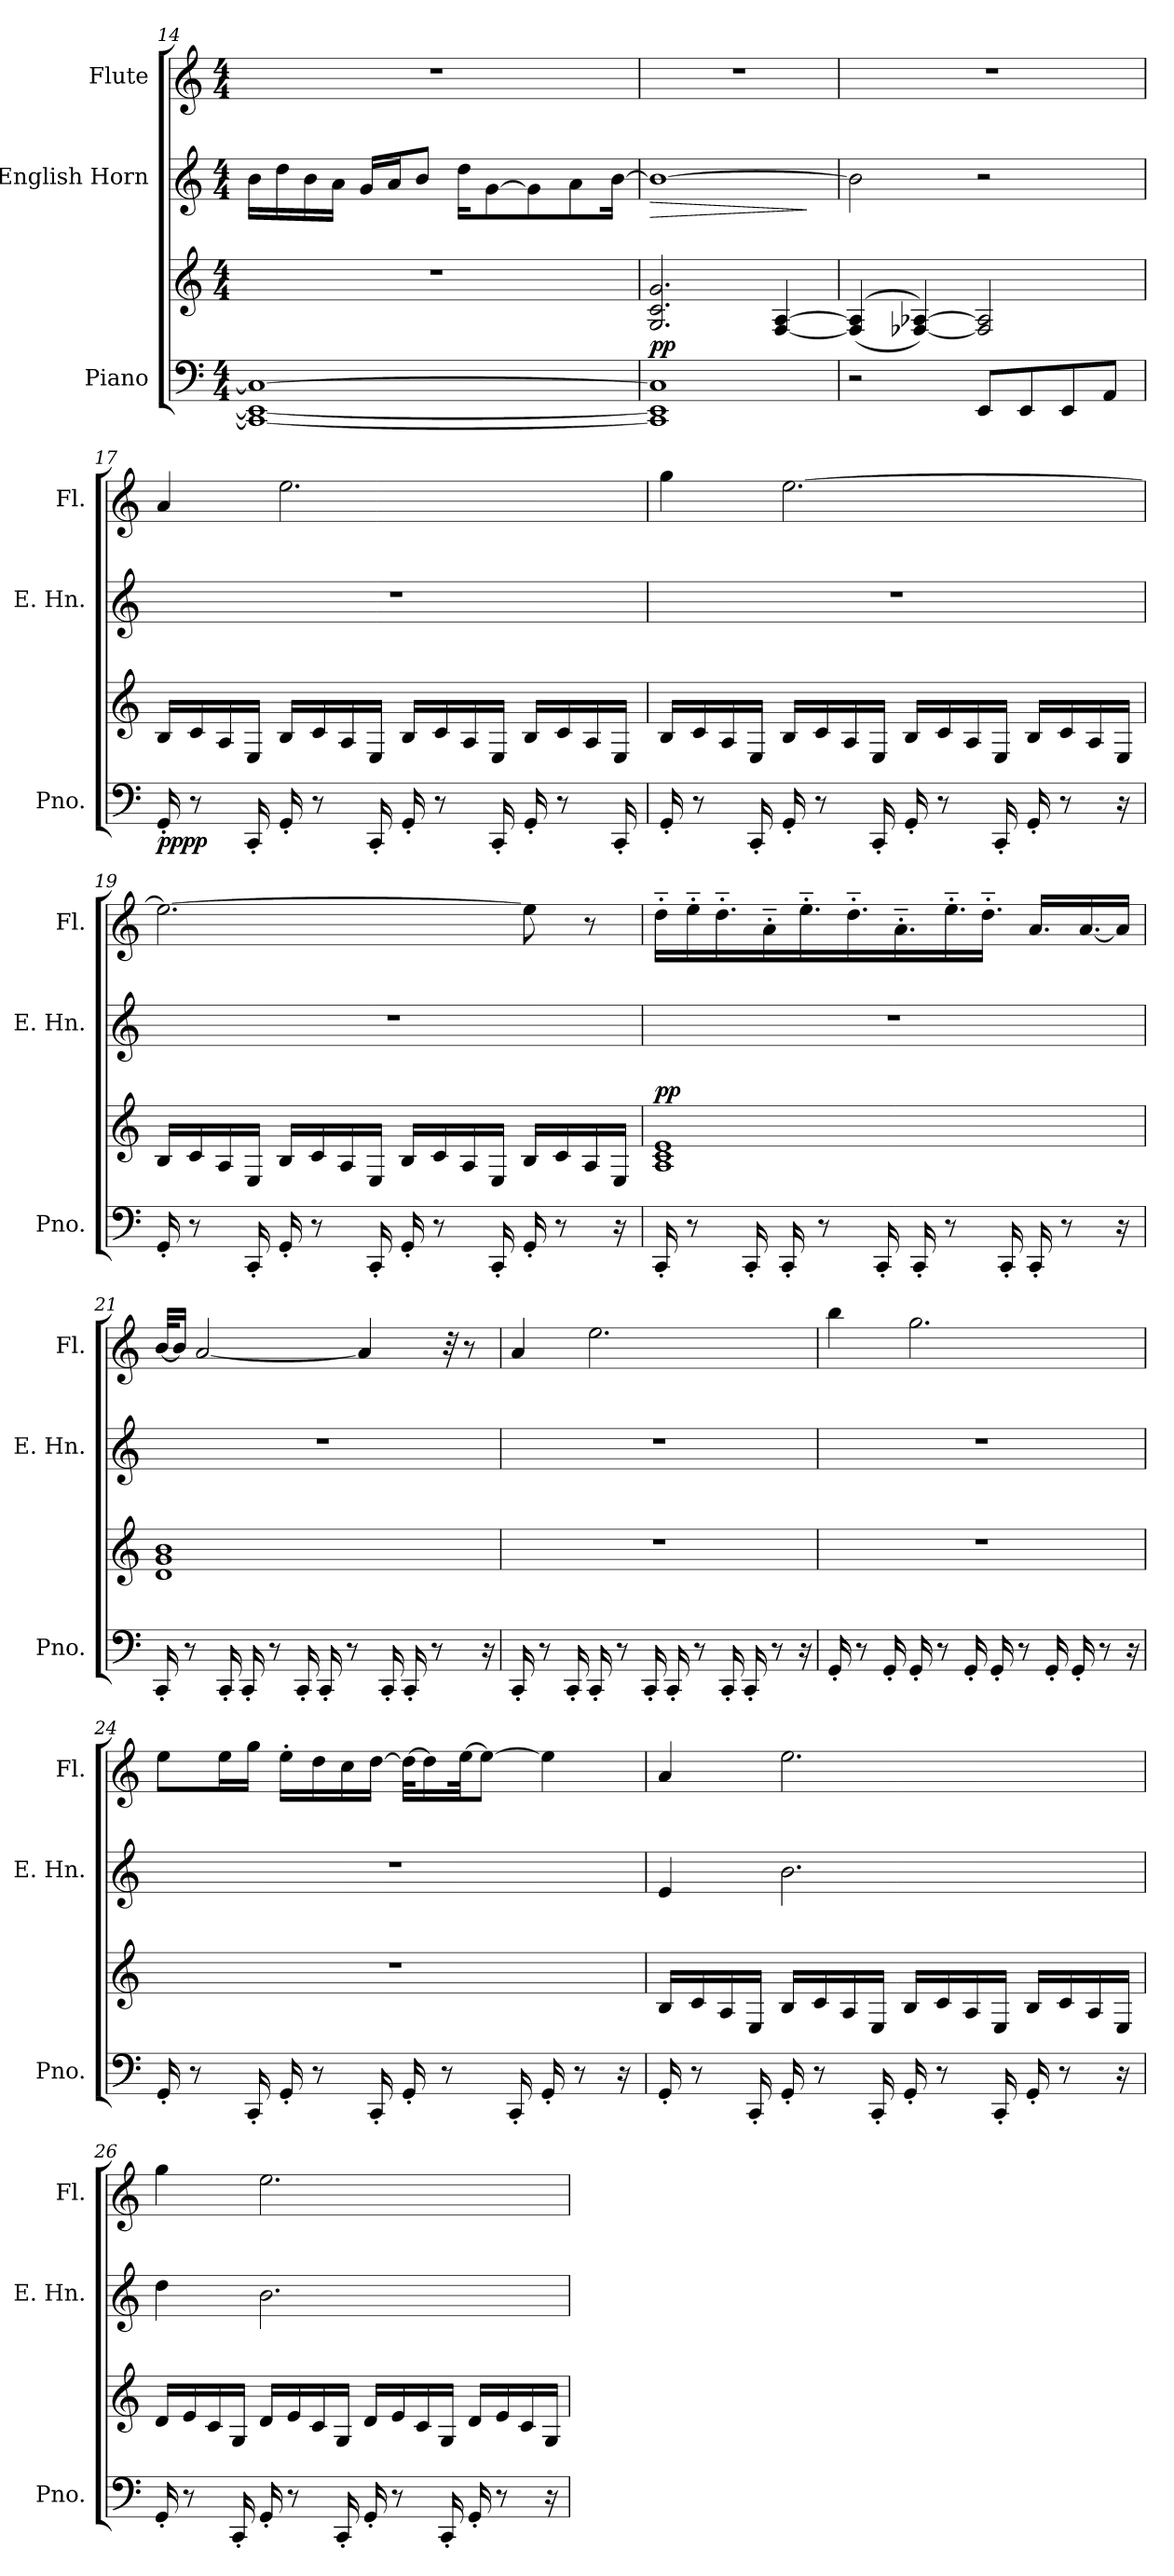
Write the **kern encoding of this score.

**kern	**kern	**dynam	**kern	**dynam	**kern
*part3	*part3	*part3	*part2	*part2	*part1
*staff4	*staff3	*staff3/4	*staff2	*staff2	*staff1
*I"Piano	*	*	*I"English Horn	*	*I"Flute
*I'Pno.	*	*	*I'E. Hn.	*	*I'Fl.
!!LO:LB:g=z
*clefF4	*clefG2	*	*clefG2	*	*clefG2
*	*	*	*ITrd4c7	*	*
*k[]	*k[]	*	*k[b-]	*	*k[]
*M4/4	*M4/4	*	*M4/4	*	*M4/4
=14	=14	=14	=14	=14	=14
1CC_ 1EE_ 1C_	1r	.	16e\LL	.	1r
.	.	.	16g\	.	.
.	.	.	16e\	.	.
.	.	.	16d\JJ	.	.
.	.	.	16c/LL	.	.
.	.	.	16d/J	.	.
.	.	.	8e/J	.	.
.	.	.	16g\KL	.	.
.	.	.	[8c\	.	.
.	.	.	8c\]	.	.
.	.	.	8d\	.	.
.	.	.	[16e\Jk	.	.
=15	=15	=15	=15	=15	=15
!	!	!LO:DY:a=2	!	!LO:HP:b	!
1CC] 1EE] 1C]	2.G/ 2.c/ 2.g/	pp	1e_	>	1r
.	[4F/ [4A/	.	.	.	.
.	.	.	.	]	.
=16	=16	=16	=16	=16	=16
2r	((4F/] 4A/]	.	2e\]	.	1r
.	[4F-X/ [4A-X/))	.	.	.	.
8EE/L	2F-/] 2A-/]	.	2r	.	.
8EE/	.	.	.	.	.
8EE/	.	.	.	.	.
8AA/J	.	.	.	.	.
!!LO:PB:g=z
=17	=17	=17	=17	=17	=17
!	!	!LO:DY:b=2	!	!	!
!	!	!LO:DY:n=1:b	!	!	!
16GG'/	16B/LL	ppp p	1r	.	4a/
8r	16c/	.	.	.	.
.	16A/	.	.	.	.
16CC'/	16E/JJ	.	.	.	.
16GG'/	16B/LL	.	.	.	2.ee\
8r	16c/	.	.	.	.
.	16A/	.	.	.	.
16CC'/	16E/JJ	.	.	.	.
16GG'/	16B/LL	.	.	.	.
8r	16c/	.	.	.	.
.	16A/	.	.	.	.
16CC'/	16E/JJ	.	.	.	.
16GG'/	16B/LL	.	.	.	.
8r	16c/	.	.	.	.
.	16A/	.	.	.	.
16CC'/	16E/JJ	.	.	.	.
!!LO:LB:g=z
=18	=18	=18	=18	=18	=18
16GG'/	16B/LL	.	1r	.	4gg\
8r	16c/	.	.	.	.
.	16A/	.	.	.	.
16CC'/	16E/JJ	.	.	.	.
16GG'/	16B/LL	.	.	.	[2.ee\
8r	16c/	.	.	.	.
.	16A/	.	.	.	.
16CC'/	16E/JJ	.	.	.	.
16GG'/	16B/LL	.	.	.	.
8r	16c/	.	.	.	.
.	16A/	.	.	.	.
16CC'/	16E/JJ	.	.	.	.
16GG'/	16B/LL	.	.	.	.
8r	16c/	.	.	.	.
.	16A/	.	.	.	.
16r	16E/JJ	.	.	.	.
!!LO:LB:g=z
=19	=19	=19	=19	=19	=19
16GG'/	16B/LL	.	1r	.	2.ee\_
8r	16c/	.	.	.	.
.	16A/	.	.	.	.
16CC'/	16E/JJ	.	.	.	.
16GG'/	16B/LL	.	.	.	.
8r	16c/	.	.	.	.
.	16A/	.	.	.	.
16CC'/	16E/JJ	.	.	.	.
16GG'/	16B/LL	.	.	.	.
8r	16c/	.	.	.	.
.	16A/	.	.	.	.
16CC'/	16E/JJ	.	.	.	.
16GG'/	16B/LL	.	.	.	8ee\]
8r	16c/	.	.	.	.
.	16A/	.	.	.	8r
16r	16E/JJ	.	.	.	.
=20	=20	=20	=20	=20	=20
!	!	!LO:DY:a	!	!	!
16CC'/	1A 1c 1e	pp	1r	.	16dd'~\LL
8r	.	.	.	.	16ee'~\
.	.	.	.	.	16.dd'~\
16CC'/	.	.	.	.	.
.	.	.	.	.	16a'~\
16CC'/	.	.	.	.	.
.	.	.	.	.	16.ee'~\
8r	.	.	.	.	.
.	.	.	.	.	16.dd'~\
16CC'/	.	.	.	.	.
.	.	.	.	.	16.a'~\
16CC'/	.	.	.	.	.
8r	.	.	.	.	16.ee'~\
.	.	.	.	.	16.dd'~\JJ
16CC'/	.	.	.	.	.
16CC'/	.	.	.	.	16.a/LL
8r	.	.	.	.	.
.	.	.	.	.	[16.a/
16r	.	.	.	.	16a/JJ]
!!LO:PB:g=z
=21	=21	=21	=21	=21	=21
16CC'/	1d 1g 1b	.	1r	.	[32b/KLL
.	.	.	.	.	16b/JJ]
8r	.	.	.	.	.
.	.	.	.	.	[2a/
16CC'/	.	.	.	.	.
16CC'/	.	.	.	.	.
8r	.	.	.	.	.
16CC'/	.	.	.	.	.
16CC'/	.	.	.	.	.
8r	.	.	.	.	.
.	.	.	.	.	4a/]
16CC'/	.	.	.	.	.
16CC'/	.	.	.	.	.
8r	.	.	.	.	.
.	.	.	.	.	32r
.	.	.	.	.	8r
16r	.	.	.	.	.
=22	=22	=22	=22	=22	=22
16CC'/	1r	.	1r	.	4a/
8r	.	.	.	.	.
16CC'/	.	.	.	.	.
16CC'/	.	.	.	.	2.ee\
8r	.	.	.	.	.
16CC'/	.	.	.	.	.
16CC'/	.	.	.	.	.
8r	.	.	.	.	.
16CC'/	.	.	.	.	.
16CC'/	.	.	.	.	.
8r	.	.	.	.	.
16r	.	.	.	.	.
!!LO:LB:g=z
=23	=23	=23	=23	=23	=23
16GG'/	1r	.	1r	.	4bb\
8r	.	.	.	.	.
16GG'/	.	.	.	.	.
16GG'/	.	.	.	.	2.gg\
8r	.	.	.	.	.
16GG'/	.	.	.	.	.
16GG'/	.	.	.	.	.
8r	.	.	.	.	.
16GG'/	.	.	.	.	.
16GG'/	.	.	.	.	.
8r	.	.	.	.	.
16r	.	.	.	.	.
=24	=24	=24	=24	=24	=24
16GG'/	1r	.	1r	.	8ee\L
8r	.	.	.	.	.
.	.	.	.	.	16ee\L
16CC'/	.	.	.	.	16gg\JJ
16GG'/	.	.	.	.	16ee'\LL
8r	.	.	.	.	16dd\
.	.	.	.	.	16cc\
16CC'/	.	.	.	.	[16dd\JJ
16GG'/	.	.	.	.	32dd\KLL_
.	.	.	.	.	16dd\]
8r	.	.	.	.	.
.	.	.	.	.	[32ee\JK
.	.	.	.	.	8ee\J_
16CC'/	.	.	.	.	.
16GG'/	.	.	.	.	4ee\]
8r	.	.	.	.	.
16r	.	.	.	.	.
!!LO:LB:g=z
=25	=25	=25	=25	=25	=25
16GG'/	16B/LL	.	4A/	.	4a/
8r	16c/	.	.	.	.
.	16A/	.	.	.	.
16CC'/	16E/JJ	.	.	.	.
16GG'/	16B/LL	.	2.e\	.	2.ee\
8r	16c/	.	.	.	.
.	16A/	.	.	.	.
16CC'/	16E/JJ	.	.	.	.
16GG'/	16B/LL	.	.	.	.
8r	16c/	.	.	.	.
.	16A/	.	.	.	.
16CC'/	16E/JJ	.	.	.	.
16GG'/	16B/LL	.	.	.	.
8r	16c/	.	.	.	.
.	16A/	.	.	.	.
16r	16E/JJ	.	.	.	.
!!LO:PB:g=z
=26	=26	=26	=26	=26	=26
16GG'/	16d/LL	.	4g\	.	4gg\
8r	16e/	.	.	.	.
.	16c/	.	.	.	.
16CC'/	16G/JJ	.	.	.	.
16GG'/	16d/LL	.	2.e\	.	2.ee\
8r	16e/	.	.	.	.
.	16c/	.	.	.	.
16CC'/	16G/JJ	.	.	.	.
16GG'/	16d/LL	.	.	.	.
8r	16e/	.	.	.	.
.	16c/	.	.	.	.
16CC'/	16G/JJ	.	.	.	.
16GG'/	16d/LL	.	.	.	.
8r	16e/	.	.	.	.
.	16c/	.	.	.	.
16r	16G/JJ	.	.	.	.
=	=	=	=	=	=
*-	*-	*-	*-	*-	*-
